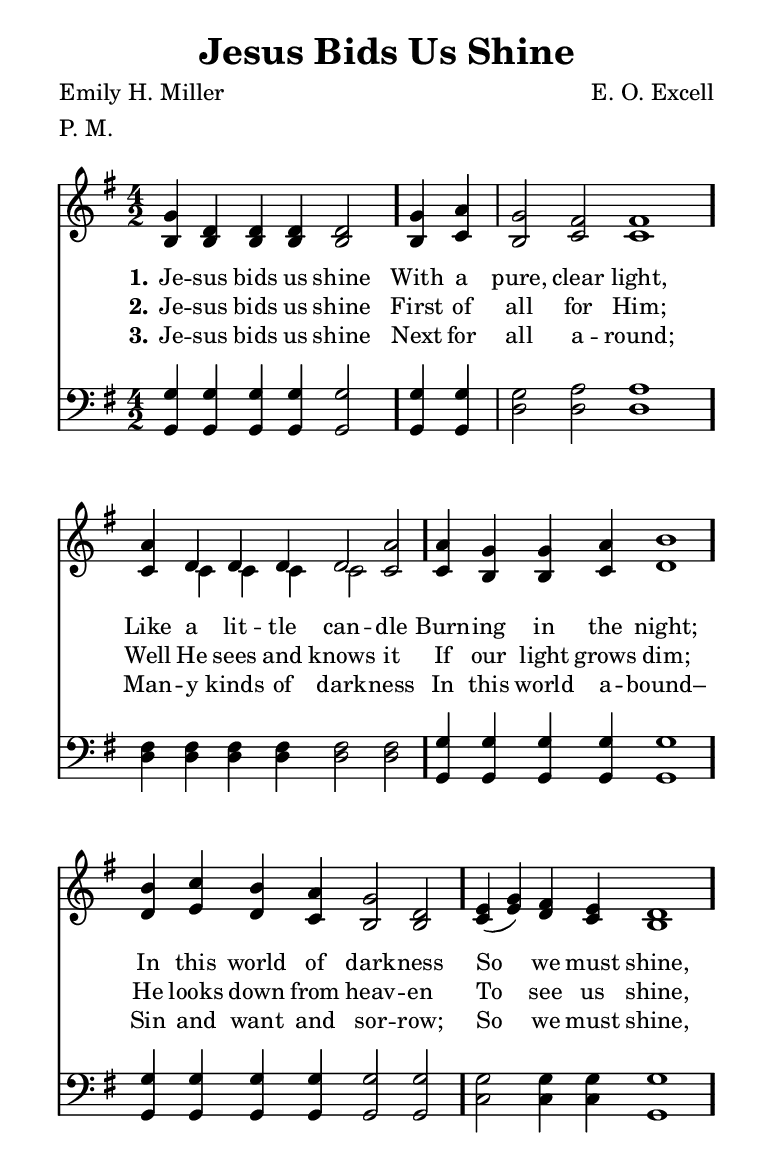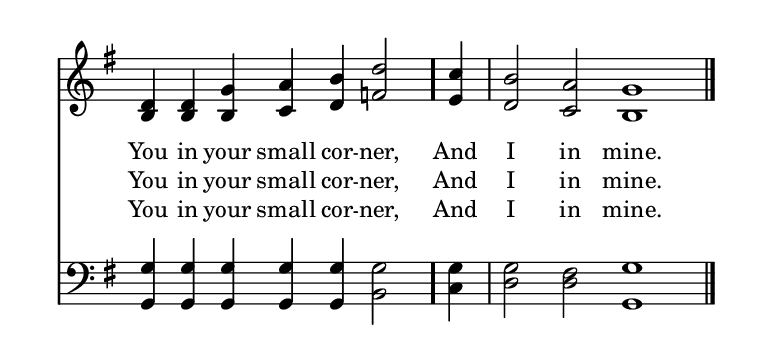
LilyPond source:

\include "common/global.ily"
\paper {
  \include "common/paper.ily"
  ragged-last-bottom = ##t
}

\header{
  %children
  hymnnumber = "341"
  title = "Jesus Bids Us Shine"
  tunename = ""
  meter = "P. M."
  poet = "Emily H. Miller"
  composer = "E. O. Excell"
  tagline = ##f
}

global = {
  \include "common/overrides.ily"
  \override Staff.TimeSignature.style = #'numbered
  \time 4/2 % original has impossible 3/2
  \override Score.MetronomeMark.transparent = ##t % hide all fermata changes too
  \tempo 4=140
  \key g \major
  \autoBeamOff
}

notesSoprano = {
\global
\relative c'' {

  g4 d d d d2
  g4 a | g2 fis fis1 |
  a4 d, d d d2 a'2 |
  a4 g g a b1 |
  b4 c b a g2 d | \eogbreak
  e4( g) fis e d1 |
  d4 d g a b d2
  c4 | b2 a g1 |

  \bar "|."

}
}

notesAlto = {
\global
\relative e' {

  b4 b b b b2
  b4 c | b2 c c1 |
  c4 c c c c2 c |
  c4 b b c d1 |
  d4 e d c b2 b |
  c4( e) d c b1 |
  b4 b b c d f2
  e4 | d2 c b1 |

}
}

notesTenor = {
\global
\relative a {

  g4 g g g g2
  g4 g | g2 a a1 |
  fis4 fis fis fis fis2 fis |
  g4 g g g g1 |
  g4 g g g g2 g |
  g2 g4 g g1 |
  g4 g g g g g2
  g4 | g2 fis g1 |

}
}

notesBass = {
\global
\relative f, {

  g4 g g g g2
  g4 g | d'2 d d1 |
  d4 d d d d2 d |
  g,4 g g g g1 |
  g4 g g g g2 g |
  c2 c4 c g1 |
  g4 g g g g b2
  c4 | d2 d g,1 |

}
}

wordsA = \lyricmode {
\set stanza = "1."

Je -- sus bids us shine \bar "."
With a pure, clear light, \bar "."
Like a lit -- tle can -- dle \bar "."
Burn -- ing in the night; \bar "."
In this world of dark -- ness \bar "."
So we must shine, \bar "."
You in your small cor -- ner, \bar "."
And I in mine. \bar "."

}

wordsB = \lyricmode {
\set stanza = "2."

Je -- sus bids us shine
First of all for Him;
Well He sees and knows it
If our light grows dim;
He looks down from heav -- en
To see us shine,
You in your small cor -- ner,
And I in mine.

}

wordsC = \lyricmode {
\set stanza = "3."

Je -- sus bids us shine
Next for all a -- round;
Man -- y kinds of dark -- ness
In this world a -- bound–
Sin and want and sor -- row;
So we must shine,
You in your small cor -- ner,
And I in mine.

}

\score {
  \context ChoirStaff <<
    \context Staff = upper <<
      \set Staff.autoBeaming = ##f
      \set ChoirStaff.systemStartDelimiter = #'SystemStartBar
      \set ChoirStaff.printPartCombineTexts = ##f
      \partcombine #'(2 . 9) \notesSoprano \notesAlto
      \context NullVoice = sopranos { \voiceOne << \notesSoprano >> }
      \context Lyrics = one   \lyricsto sopranos \wordsA
      \context Lyrics = two   \lyricsto sopranos \wordsB
      \context Lyrics = three \lyricsto sopranos \wordsC
    >>
    \context Staff = men <<
      \set Staff.autoBeaming = ##f
      \clef bass
      \set ChoirStaff.printPartCombineTexts = ##f
      \partcombine #'(2 . 9) \notesTenor \notesBass
    >>
  >>
  \layout {
    \include "common/layout.ily"
  }
  \midi{
    \include "common/midi.ily"
  }
}

\version "2.19.49"  % necessary for upgrading to future LilyPond versions.

% vi:set et ts=2 sw=2 ai nocindent syntax=lilypond:
